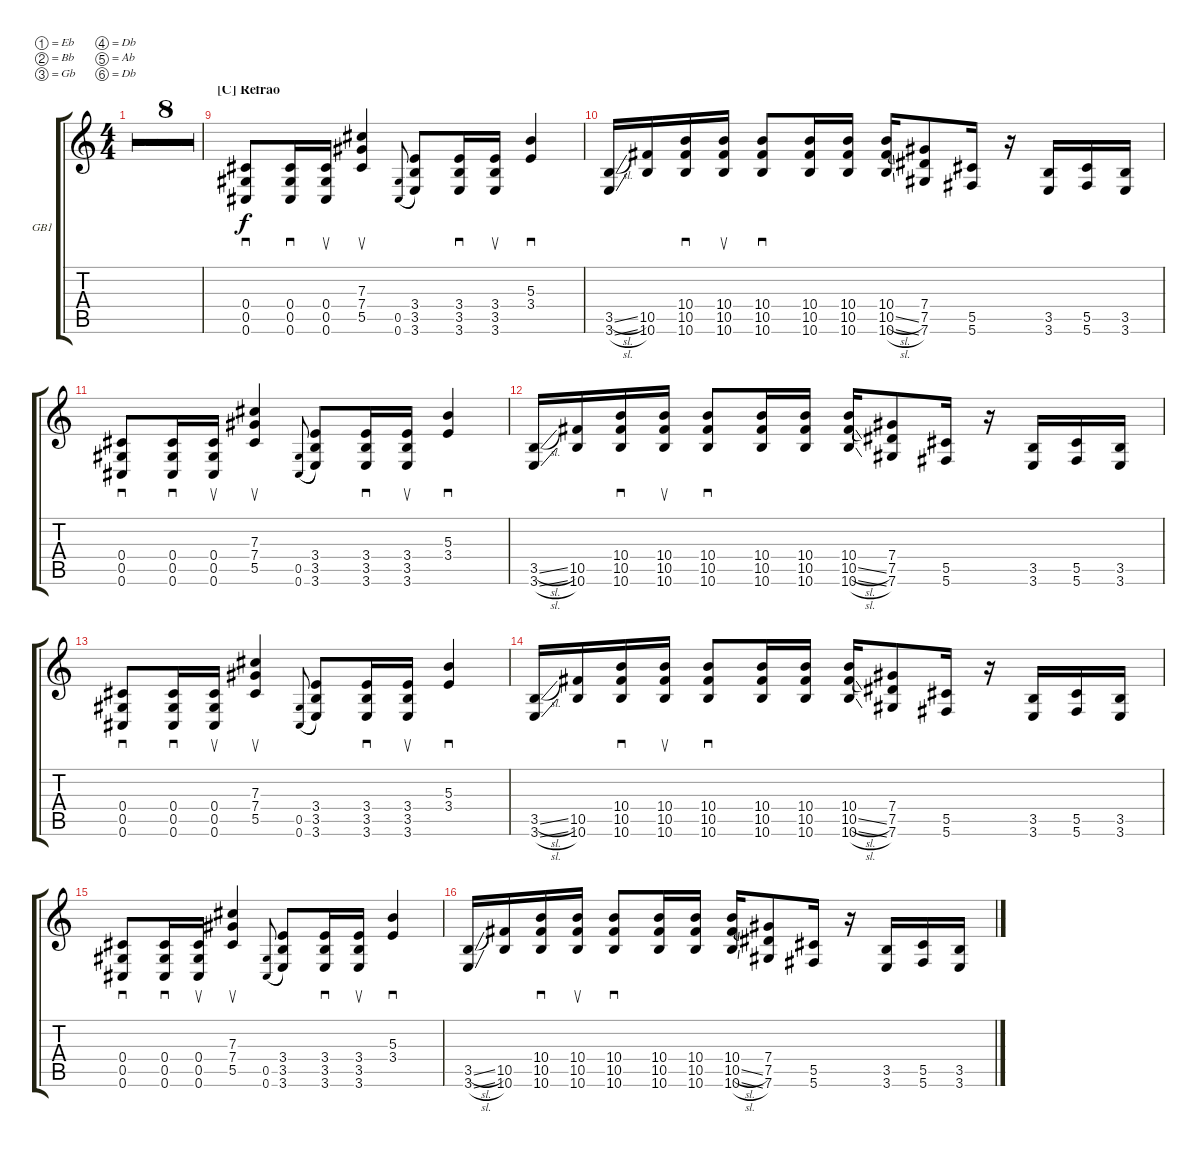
\defaultSystemsLayout 4
\bracketExtendMode groupsimilarinstruments
\firstSystemTrackNameOrientation horizontal
\otherSystemsTrackNameOrientation horizontal
\track ("Guitarra 1 - Base" "GB1") {multiBarRest instrument acousticguitarsteel}
\staff {score tabs}
\tuning (Eb4 Bb3 Gb3 Db3 Ab2 Db2)
\ts (4 4)
\tempo 80
\clef g2
\ks c
|
|
|
|
|
|
|
|
\section ("C" "Refrão")
(0.5 0.4 0.6).8{sd} (0.5 0.4 0.6).16{sd} (0.5 0.4 0.6).16{su} (7.4 5.5 7.3).4{su} (0.6 0.5).8{gr onbeat legatoorigin} (3.5 3.6 3.4).8 (3.6 3.5 3.4).16{sd} (3.5 3.6 3.4).16{su} (5.3 3.4).4{sd} |
(3.6{sl} 3.5{sl}).16 (10.6 10.5).16 (10.5 10.6 10.4).16{sd} (10.5 10.6 10.4).16{su} (10.5 10.6 10.4).8{sd} (10.6 10.5 10.4).16 (10.5 10.6 10.4).16 (10.6{sl} 10.5{sl} 10.4).16 (7.5 7.6 7.4).8 (5.6 5.5).16 r.16 (3.5 3.6).16 (5.6 5.5).16 (3.5 3.6).16 |
(0.5 0.4 0.6).8{sd} (0.5 0.4 0.6).16{sd} (0.5 0.4 0.6).16{su} (7.4 5.5 7.3).4{su} (0.6 0.5).8{gr onbeat legatoorigin} (3.5 3.6 3.4).8 (3.6 3.5 3.4).16{sd} (3.5 3.6 3.4).16{su} (5.3 3.4).4{sd} |
(3.6{sl} 3.5{sl}).16 (10.6 10.5).16 (10.5 10.6 10.4).16{sd} (10.5 10.6 10.4).16{su} (10.5 10.6 10.4).8{sd} (10.6 10.5 10.4).16 (10.5 10.6 10.4).16 (10.6{sl} 10.5{sl} 10.4).16 (7.5 7.6 7.4).8 (5.6 5.5).16 r.16 (3.5 3.6).16 (5.6 5.5).16 (3.5 3.6).16 |
(0.5 0.4 0.6).8{sd} (0.5 0.4 0.6).16{sd} (0.5 0.4 0.6).16{su} (7.4 5.5 7.3).4{su} (0.6 0.5).8{gr onbeat legatoorigin} (3.5 3.6 3.4).8 (3.6 3.5 3.4).16{sd} (3.5 3.6 3.4).16{su} (5.3 3.4).4{sd} |
(3.6{sl} 3.5{sl}).16 (10.6 10.5).16 (10.5 10.6 10.4).16{sd} (10.5 10.6 10.4).16{su} (10.5 10.6 10.4).8{sd} (10.6 10.5 10.4).16 (10.5 10.6 10.4).16 (10.6{sl} 10.5{sl} 10.4).16 (7.5 7.6 7.4).8 (5.6 5.5).16 r.16 (3.5 3.6).16 (5.6 5.5).16 (3.5 3.6).16 |
(0.5 0.4 0.6).8{sd} (0.5 0.4 0.6).16{sd} (0.5 0.4 0.6).16{su} (7.4 5.5 7.3).4{su} (0.6 0.5).8{gr onbeat legatoorigin} (3.5 3.6 3.4).8 (3.6 3.5 3.4).16{sd} (3.5 3.6 3.4).16{su} (5.3 3.4).4{sd} |
(3.6{sl} 3.5{sl}).16 (10.6 10.5).16 (10.5 10.6 10.4).16{sd} (10.5 10.6 10.4).16{su} (10.5 10.6 10.4).8{sd} (10.6 10.5 10.4).16 (10.5 10.6 10.4).16 (10.6{sl} 10.5{sl} 10.4).16 (7.5 7.6 7.4).8 (5.6 5.5).16 r.16 (3.5 3.6).16 (5.6 5.5).16 (3.5 3.6).16
